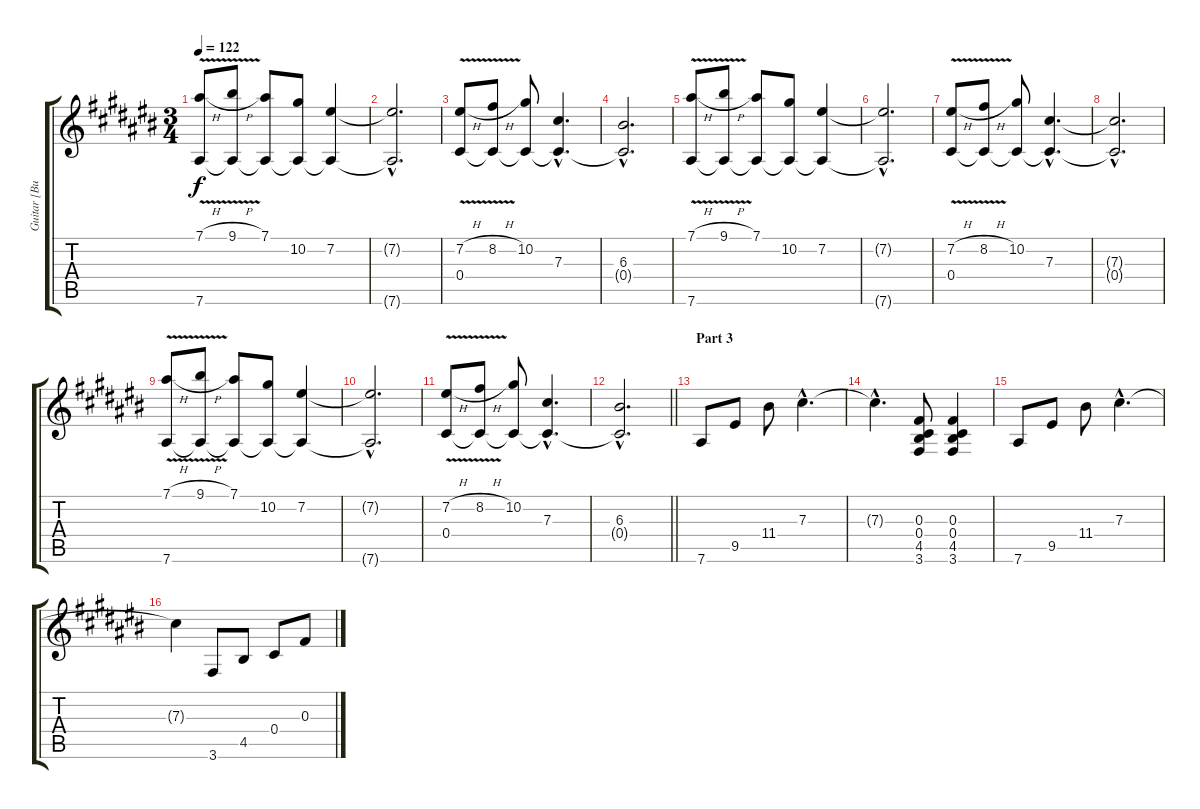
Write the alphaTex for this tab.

\track ("Guitar [Buckethead]" "Guitar [Bu") {instrument electricguitarmuted}
\staff {score tabs}
\tuning (Eb4 Bb3 Gb3 Db3 Ab2 Eb2) {hide}
\ts (3 4)
\tempo 122
\clef g2
\ks c#
(7.1{h} 7.6{v}).8{dy f} (9.1{h} 7.6{t}).8 (7.1 7.6{t}).8 (10.2 7.6{t}).8 (7.2 7.6{t}).4 |
(7.2{hac t} 7.6{hac t}).2{d} |
(7.2{h} 0.4{v}).8 (8.2{h} 0.4{t}).8 (10.2 0.4{t}).8 (7.3{hac} 0.4{hac t}).4{d} |
(6.3{hac} 0.4{hac t}).2{d} |
(7.1{h} 7.6{v}).8 (9.1{h} 7.6{t}).8 (7.1 7.6{t}).8 (10.2 7.6{t}).8 (7.2 7.6{t}).4 |
(7.2{hac t} 7.6{hac t}).2{d} |
(7.2{h} 0.4{v}).8 (8.2{h} 0.4{t}).8 (10.2 0.4{t}).8 (7.3{hac} 0.4{hac t}).4{d} |
(7.3{hac t} 0.4{hac t}).2{d} |
(7.1{h} 7.6{v}).8 (9.1{h} 7.6{t}).8 (7.1 7.6{t}).8 (10.2 7.6{t}).8 (7.2 7.6{t}).4 |
(7.2{hac t} 7.6{hac t}).2{d} |
(7.2{h} 0.4{v}).8 (8.2{h} 0.4{t}).8 (10.2 0.4{t}).8 (7.3{hac} 0.4{hac t}).4{d} |
\barLineRight lightlight
(6.3{hac} 0.4{hac t}).2{d} |
\section ("" "Part 3")
7.6.8 9.5.8 11.4.8 7.3{hac}.4{d} |
7.3{hac t}.4{d} (0.3 0.4 4.5 3.6).8 (0.3 0.4 4.5 3.6).4 |
7.6.8 9.5.8 11.4.8 7.3{hac}.4{d} |
7.3{t}.4 3.6.8 4.5.8 0.4.8 0.3.8
